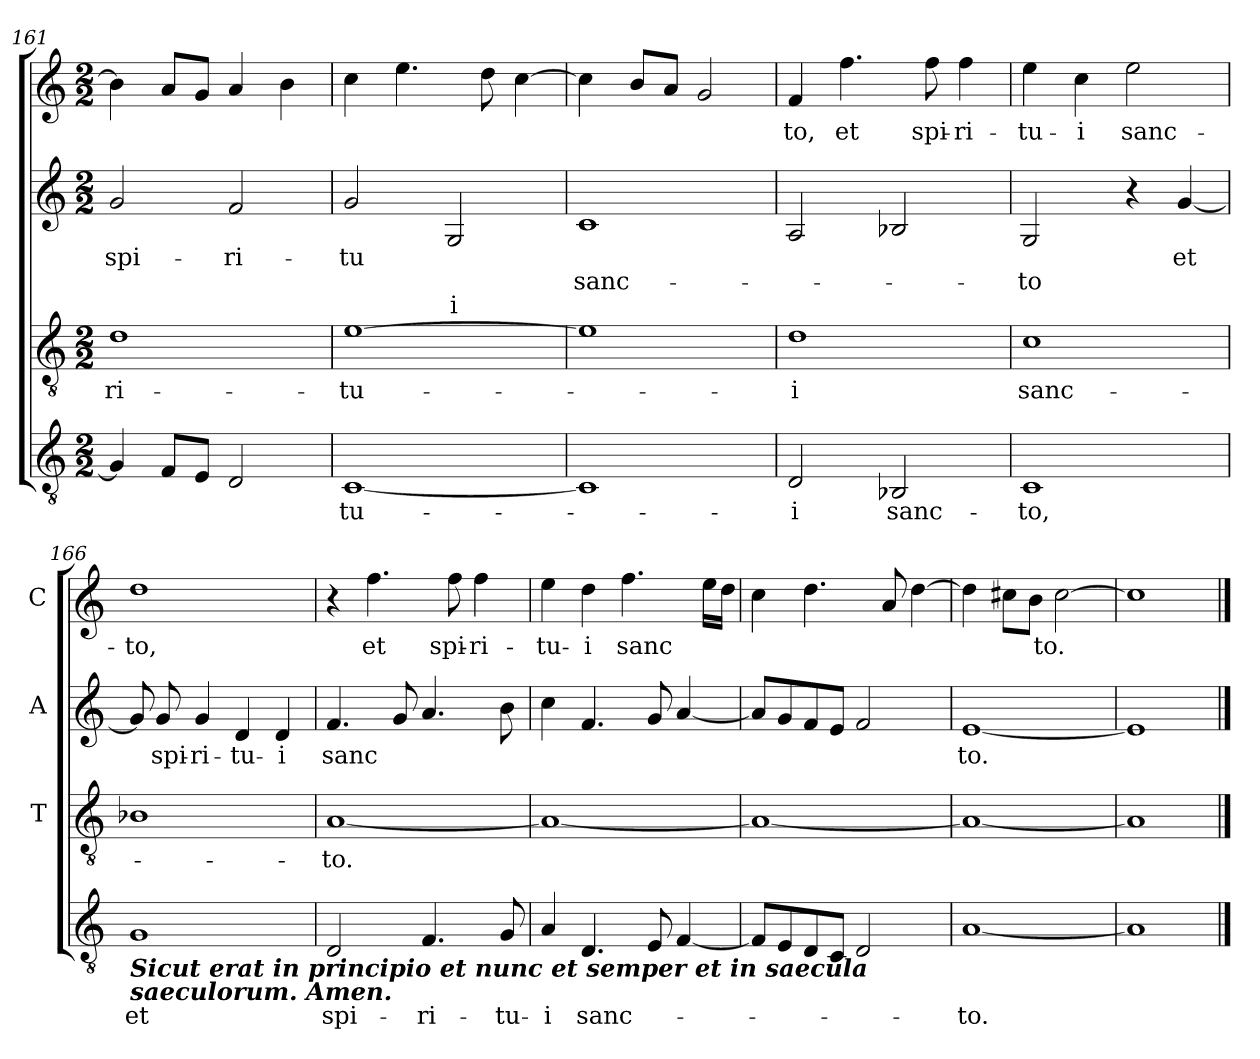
**kern	**text	**kern	**text	**kern	**text	**text	**text	**kern	**text
*part4	*part4	*part3	*part3	*part2	*part2	*part2	*part2	*part1	*part1
*staff4	*staff4	*staff3	*staff3	*staff2	*staff2	*staff2	*staff2	*staff1	*staff1
*	*	*I'T	*	*I'A	*	*	*	*I'C	*
*clefGv2	*	*clefGv2	*	*clefG2	*	*	*	*clefG2	*
*k[]	*	*k[]	*	*k[]	*	*	*	*k[]	*
*C:	*	*C:	*	*C:	*	*	*	*C:	*
*M2/2	*	*M2/2	*	*M2/2	*	*	*	*M2/2	*
=161	=161	=161	=161	=161	=161	=161	=161	=161	=161
!	!	!	!LO:LY:b	!	!LO:LY:b	!	!	!	!
4G/]	.	1d	-ri-	2g/	spi-	.	.	4b\]	.
8F/L	.	.	.	.	.	.	.	8a/L	.
8E/J	.	.	.	.	.	.	.	8g/J	.
!	!	!	!	!	!LO:LY:b	!	!	!	!
2D/	.	.	.	2f/	-ri-	.	.	4a/	.
.	.	.	.	.	.	.	.	4b\	.
=162	=162	=162	=162	=162	=162	=162	=162	=162	=162
!	!LO:LY:b	!	!LO:LY:b	!	!LO:LY:b	!	!	!	!
[1C	-tu-	[1e	-tu-	2g/	-tu	.	.	4cc\	.
.	.	.	.	.	.	.	.	4.ee\	.
!	!	!	!	!	!	!	!LO:LY:b	!	!
.	.	.	.	2G/	.	.	i	.	.
.	.	.	.	.	.	.	.	8dd\	.
.	.	.	.	.	.	.	.	[4cc\	.
=163	=163	=163	=163	=163	=163	=163	=163	=163	=163
!	!	!	!	!	!	!LO:LY:b	!	!	!
1C]	.	1e]	.	1c	.	sanc-	.	4cc\]	.
.	.	.	.	.	.	.	.	8b/L	.
.	.	.	.	.	.	.	.	8a/J	.
.	.	.	.	.	.	.	.	2g/	.
=164	=164	=164	=164	=164	=164	=164	=164	=164	=164
!	!LO:LY:b	!	!LO:LY:b	!	!	!	!	!	!LO:LY:b
2D/	-i	1d	-i	2A/	.	.	.	4f/	-to,
!	!	!	!	!	!	!	!	!	!LO:LY:b
.	.	.	.	.	.	.	.	4.ff\	et
!	!LO:LY:b	!	!	!	!	!	!	!	!
2BB-X/	sanc-	.	.	2B-X/	.	.	.	.	.
!	!	!	!	!	!	!	!	!	!LO:LY:b
.	.	.	.	.	.	.	.	8ff\	spi-
!	!	!	!	!	!	!	!	!	!LO:LY:b
.	.	.	.	.	.	.	.	4ff\	-ri-
=165	=165	=165	=165	=165	=165	=165	=165	=165	=165
!	!LO:LY:b	!	!LO:LY:b	!	!	!LO:LY:b	!	!	!LO:LY:b
1C	-to,	1c	sanc-	2G/	.	-to	.	4ee\	-tu-
!	!	!	!	!	!	!	!	!	!LO:LY:b
.	.	.	.	.	.	.	.	4cc\	-i
!	!	!	!	!	!	!	!	!	!LO:LY:b
.	.	.	.	4r	.	.	.	2ee\	sanc-
!	!	!	!	!	!LO:LY:b	!	!	!	!
.	.	.	.	[4g/	et	.	.	.	.
!!LO:LB:g=z
=166	=166	=166	=166	=166	=166	=166	=166	=166	=166
!LO:TX:b:Bi:t=Sicut erat in principio et nunc et semper et in saecula\nsaeculorum. Amen.	!	!	!	!	!	!	!	!	!
!	!LO:LY:b	!	!	!	!	!	!	!	!LO:LY:b
1G	et	1B-X	.	8g/]	.	.	.	1dd	-­to,
!	!	!	!	!	!LO:LY:b	!	!	!	!
.	.	.	.	8g/	spi-	.	.	.	.
!	!	!	!	!	!LO:LY:b	!	!	!	!
.	.	.	.	4g/	-ri-	.	.	.	.
!	!	!	!	!	!LO:LY:b	!	!	!	!
.	.	.	.	4d/	-tu-	.	.	.	.
!	!	!	!	!	!LO:LY:b	!	!	!	!
.	.	.	.	4d/	-i	.	.	.	.
=167	=167	=167	=167	=167	=167	=167	=167	=167	=167
!	!LO:LY:b	!	!LO:LY:b	!	!LO:LY:b	!	!	!	!
2D/	spi-	[1A	-to.	4.f/	sanc	.	.	4r	.
!	!	!	!	!	!	!	!	!	!LO:LY:b
.	.	.	.	.	.	.	.	4.ff\	et
.	.	.	.	8g/	.	.	.	.	.
!	!LO:LY:b	!	!	!	!	!	!	!	!
4.F/	-ri-	.	.	4.a/	.	.	.	.	.
!	!	!	!	!	!	!	!	!	!LO:LY:b
.	.	.	.	.	.	.	.	8ff\	spi-
!	!	!	!	!	!	!	!	!	!LO:LY:b
.	.	.	.	.	.	.	.	4ff\	-ri-
!	!LO:LY:b	!	!	!	!	!	!	!	!
8G/	-tu-	.	.	8b\	.	.	.	.	.
=168	=168	=168	=168	=168	=168	=168	=168	=168	=168
!	!LO:LY:b	!	!	!	!	!	!	!	!LO:LY:b
4A/	-i	1A_	.	4cc\	.	.	.	4ee\	-tu-
!	!LO:LY:b	!	!	!	!	!	!	!	!LO:LY:b
4.D/	sanc-	.	.	4.f/	.	.	.	4dd\	-i
!	!	!	!	!	!	!	!	!	!LO:LY:b
.	.	.	.	.	.	.	.	4.ff\	sanc
8E/	.	.	.	8g/	.	.	.	.	.
[4F/	.	.	.	[4a/	.	.	.	.	.
.	.	.	.	.	.	.	.	16ee\LL	.
.	.	.	.	.	.	.	.	16dd\JJ	.
=169	=169	=169	=169	=169	=169	=169	=169	=169	=169
8F/L]	.	1A_	.	8a/L]	.	.	.	4cc\	.
8E/	.	.	.	8g/	.	.	.	.	.
8D/	.	.	.	8f/	.	.	.	4.dd\	.
8C/J	.	.	.	8e/J	.	.	.	.	.
2D/	.	.	.	2f/	.	.	.	.	.
.	.	.	.	.	.	.	.	8a/	.
.	.	.	.	.	.	.	.	[4dd\	.
=170	=170	=170	=170	=170	=170	=170	=170	=170	=170
!	!LO:LY:b	!	!	!	!LO:LY:b	!	!	!	!
[1A	-to.	1A_	.	[1e	to.	.	.	4dd\]	.
.	.	.	.	.	.	.	.	8cc#\L	.
.	.	.	.	.	.	.	.	8b\J	.
!	!	!	!	!	!	!	!	!	!LO:LY:b
.	.	.	.	.	.	.	.	[2cc#\	to.
=171	=171	=171	=171	=171	=171	=171	=171	=171	=171
1A]	.	1A]	.	1e]	.	.	.	1cc#]	.
==	==	==	==	==	==	==	==	==	==
*-	*-	*-	*-	*-	*-	*-	*-	*-	*-
